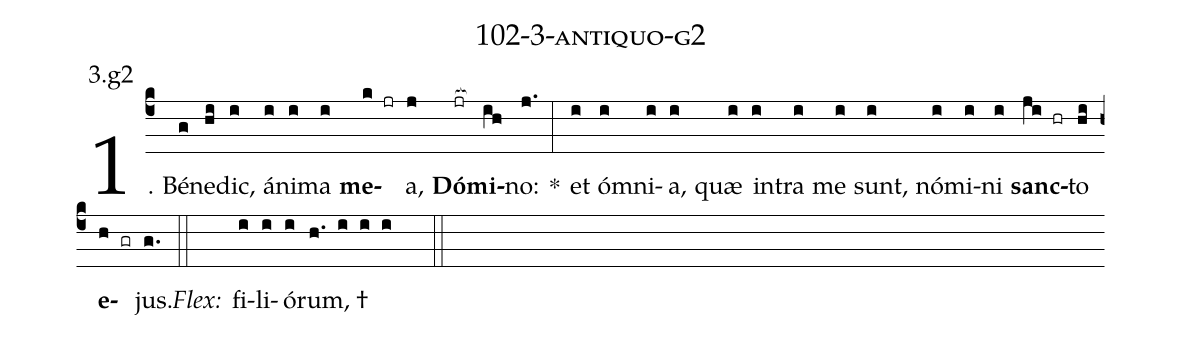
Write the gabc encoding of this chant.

name: 102-3-antiquo-g2;
annotation: 3.g2;
%%
(c4)1. Bé(g)ne(hi)dic,(i) á(i)ni(i)ma(i) <b>me</b>(k jr)a,(j) <b>Dó</b>(jr[ocb:1{])<b>mi</b>(ih[ocb:0}])no:(j.) *(:) et(i) óm(i)ni(i)a,(i) quæ(i) in(i)tra(i) me(i) sunt,(i) nó(i)mi(i)ni(i) <b>sanc</b>(ji hr)to(hi) <b>e</b>(h gr)jus.(g.) (::)
<i>Flex:</i>()  fi(i)li(i)ó(i)rum, †(h. i i i  ::)
